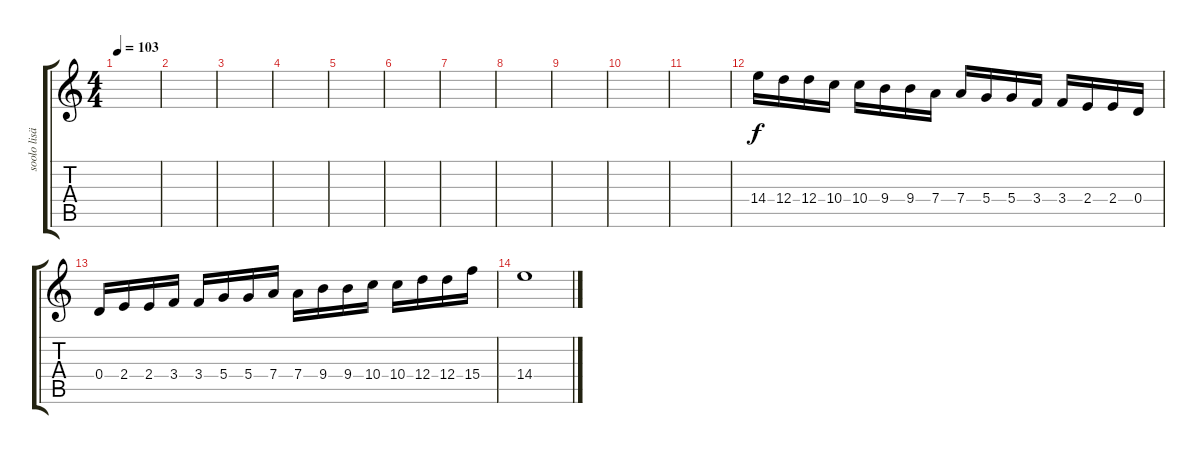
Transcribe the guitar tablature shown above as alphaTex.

\track ("soolo lisä" "soolo lisä") {instrument distortionguitar}
\staff {score tabs}
\tuning (E4 B3 G3 D3 A2 E2) {hide}
\ts (4 4)
\tempo 103
\clef g2
\ks c
|
|
|
|
|
|
|
|
|
|
|
14.4.16 12.4.16 12.4.16 10.4.16 10.4.16 9.4.16 9.4.16 7.4.16 7.4.16 5.4.16 5.4.16 3.4.16 3.4.16 2.4.16 2.4.16 0.4.16 |
0.4.16 2.4.16 2.4.16 3.4.16 3.4.16 5.4.16 5.4.16 7.4.16 7.4.16 9.4.16 9.4.16 10.4.16 10.4.16 12.4.16 12.4.16 15.4.16 |
14.4.1
